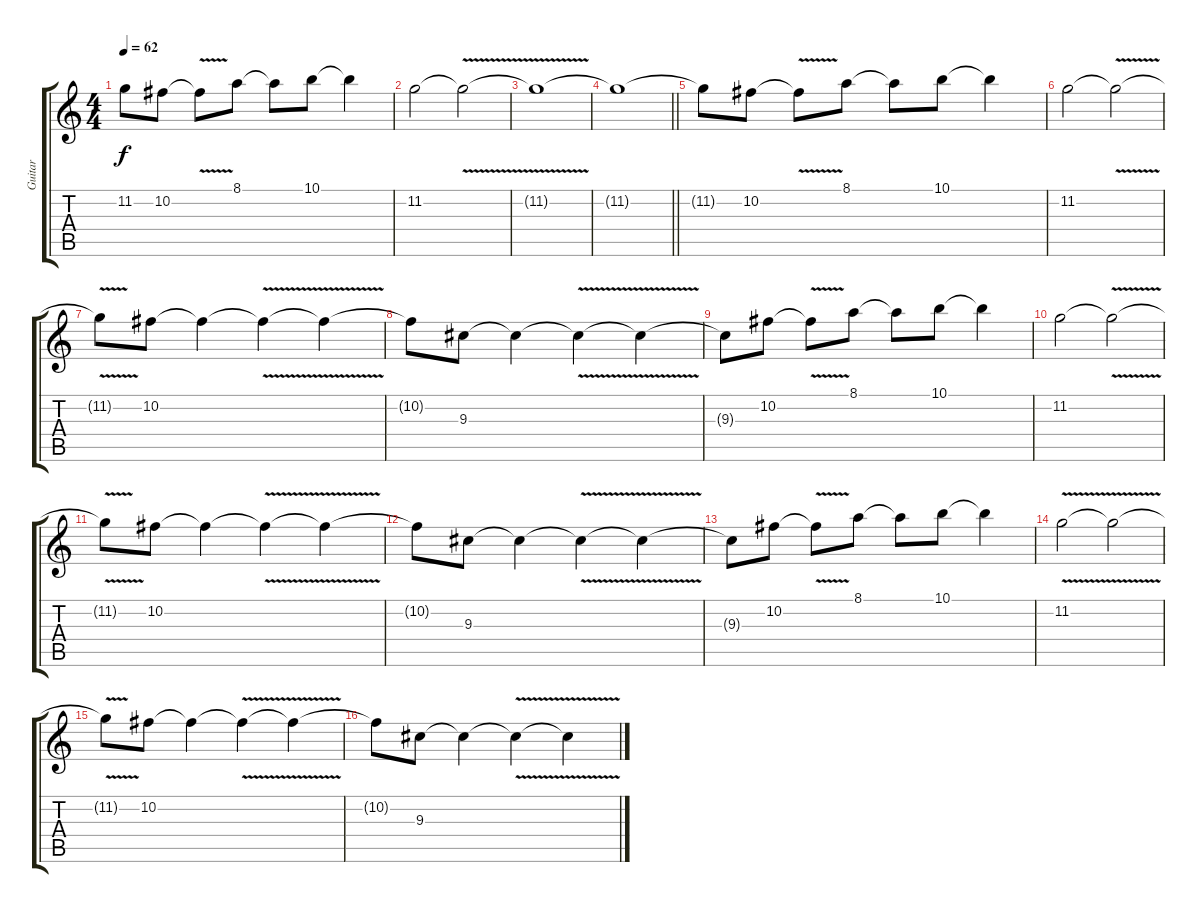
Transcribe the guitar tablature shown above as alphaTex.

\track ("Guitar" "Guitar") {instrument overdrivenguitar}
\staff {score tabs}
\tuning (Db4 Ab3 E3 B2 Gb2 B1) {hide}
\ts (4 4)
\tempo 62
\clef g2
\ks c
11.2{t}.8{dy f} 10.2.8 10.2{v t}.8 8.1.8 8.1{t}.8 10.1.8 10.1{t}.4 |
11.2.2 11.2{v t}.2 |
11.2{t}.1 |
\barLineRight lightlight
11.2{t}.1 |
11.2{t}.8 10.2.8 10.2{v t}.8 8.1.8 8.1{t}.8 10.1.8 10.1{t}.4 |
11.2.2 11.2{v t}.2 |
11.2{t}.8 10.2.8 10.2{t}.4 10.2{v t}.4 10.2{t}.4 |
10.2{t}.8 9.3.8 9.3{t}.4 9.3{v t}.4 9.3{t}.4 |
9.3{t}.8 10.2.8 10.2{v t}.8 8.1.8 8.1{t}.8 10.1.8 10.1{t}.4 |
11.2.2 11.2{v t}.2 |
11.2{t}.8 10.2.8 10.2{t}.4 10.2{v t}.4 10.2{t}.4 |
10.2{t}.8 9.3.8 9.3{t}.4 9.3{v t}.4 9.3{t}.4 |
9.3{t}.8 10.2.8 10.2{v t}.8 8.1.8 8.1{t}.8 10.1.8 10.1{t}.4 |
11.2{v}.2 11.2{v t}.2 |
11.2{t}.8 10.2.8 10.2{t}.4 10.2{v t}.4 10.2{t}.4 |
10.2{t}.8 9.3.8 9.3{t}.4 9.3{v t}.4 9.3{t}.4
